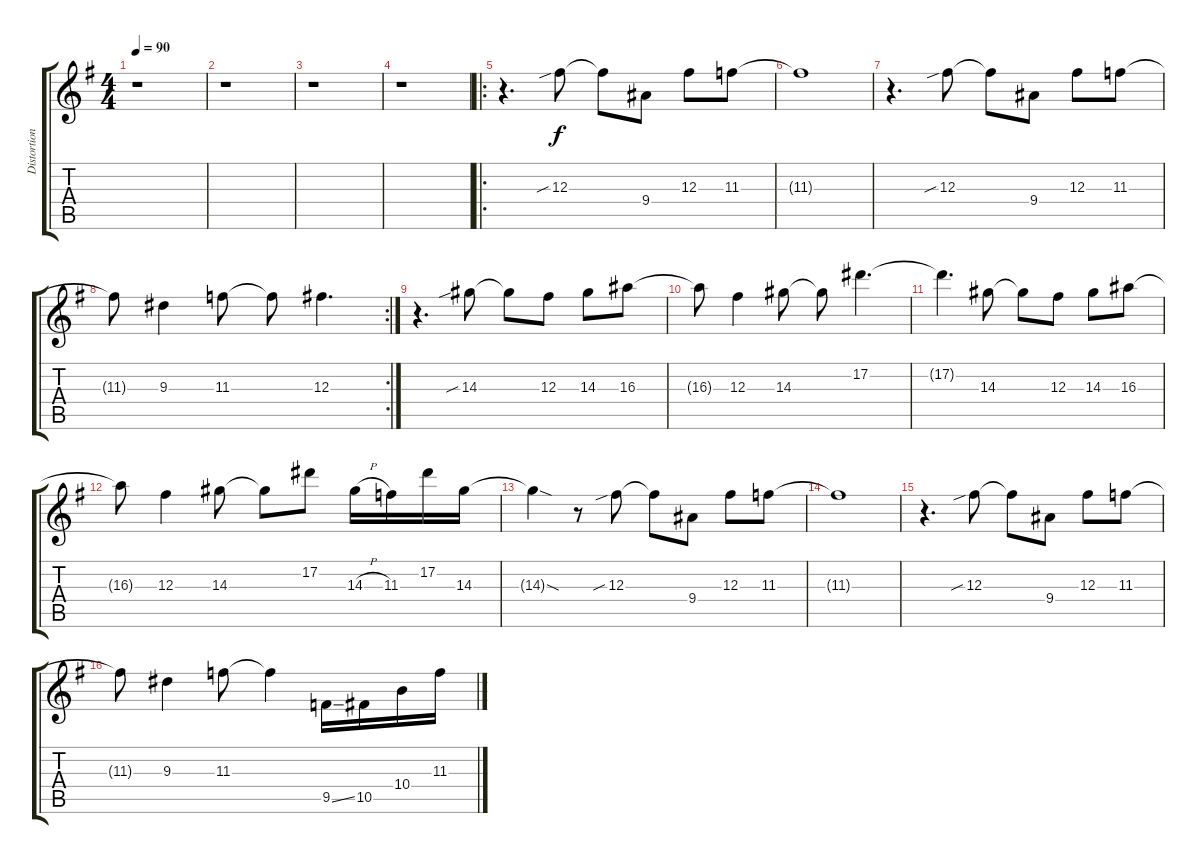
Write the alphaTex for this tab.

\track ("Distortion Gtr" "Distortion") {instrument distortionguitar}
\staff {score tabs}
\tuning (Eb4 Bb3 Gb3 Db3 Ab2 Eb2) {hide}
\ts (4 4)
\tempo 90
\clef g2
\ks g
r.1{dy f instrument distortionguitar} |
r.1 |
r.1 |
r.1 |
\ro
r.4{d} 12.3{sib}.8 12.3{t}.8 9.4.8 12.3.8 11.3.8 |
11.3{t}.1 |
r.4{d} 12.3{sib}.8 12.3{t}.8 9.4.8 12.3.8 11.3.8 |
\rc 2
11.3{t}.8 9.3.4 11.3.8 11.3{t}.8 12.3.4{d} |
r.4{d} 14.3{sib}.8 14.3{t}.8 12.3.8 14.3.8 16.3.8 |
16.3{t}.8 12.3.4 14.3.8 14.3{t}.8 17.2.4{d} |
17.2{t}.4{d} 14.3.8 14.3{t}.8 12.3.8 14.3.8 16.3.8 |
16.3{t}.8 12.3.4 14.3.8 14.3{t}.8 17.2.8 14.3{h}.16 11.3.16 17.2.16 14.3.16 |
14.3{sod t}.4 r.8 12.3{sib}.8 12.3{t}.8 9.4.8 12.3.8 11.3.8 |
11.3{t}.1 |
r.4{d} 12.3{sib}.8 12.3{t}.8 9.4.8 12.3.8 11.3.8 |
11.3{t}.8 9.3.4 11.3.8 11.3{t}.4 9.5{ss}.16 10.5.16 10.4.16 11.3.16
